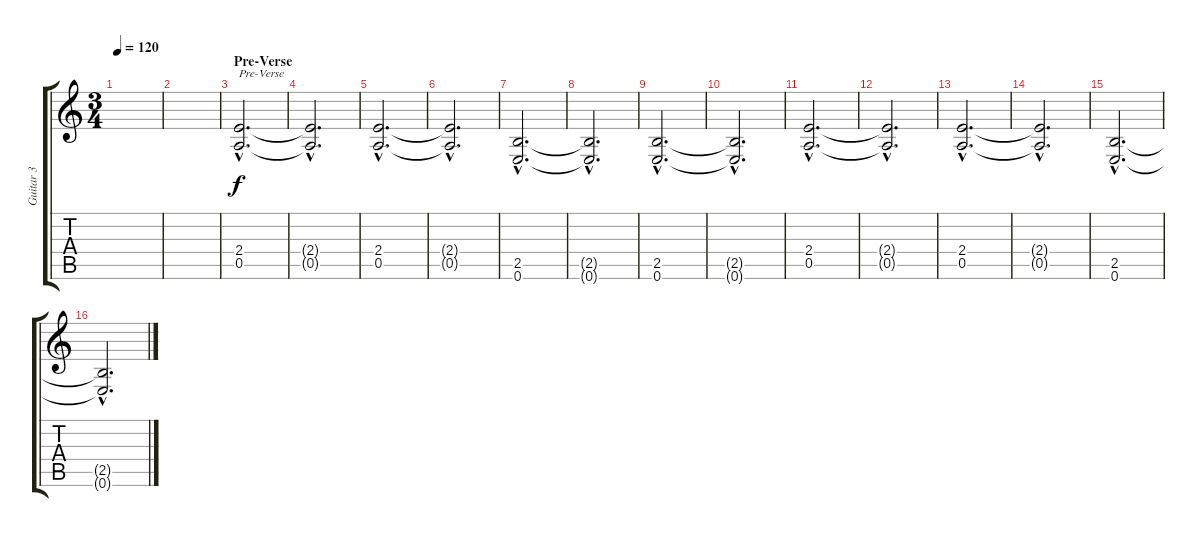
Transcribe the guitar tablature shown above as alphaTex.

\track ("Guitar 3" "Guitar 3") {instrument electricguitarjazz}
\staff {score tabs}
\tuning (E4 B3 G3 D3 A2 E2) {hide}
\ts (3 4)
\tempo 120
\clef g2
\ks c
|
|
\section ("" "Pre-Verse")
(2.4{hac} 0.5{hac}).2{d txt "Pre-Verse"} |
(2.4{hac t} 0.5{hac t}).2{d} |
(2.4{hac} 0.5{hac}).2{d} |
(2.4{hac t} 0.5{hac t}).2{d} |
(2.5{hac} 0.6{hac}).2{d} |
(2.5{hac t} 0.6{hac t}).2{d} |
(2.5{hac} 0.6{hac}).2{d} |
(2.5{hac t} 0.6{hac t}).2{d} |
(2.4{hac} 0.5{hac}).2{d} |
(2.4{hac t} 0.5{hac t}).2{d} |
(2.4{hac} 0.5{hac}).2{d} |
(2.4{hac t} 0.5{hac t}).2{d} |
(2.5{hac} 0.6{hac}).2{d} |
(2.5{hac t} 0.6{hac t}).2{d}
